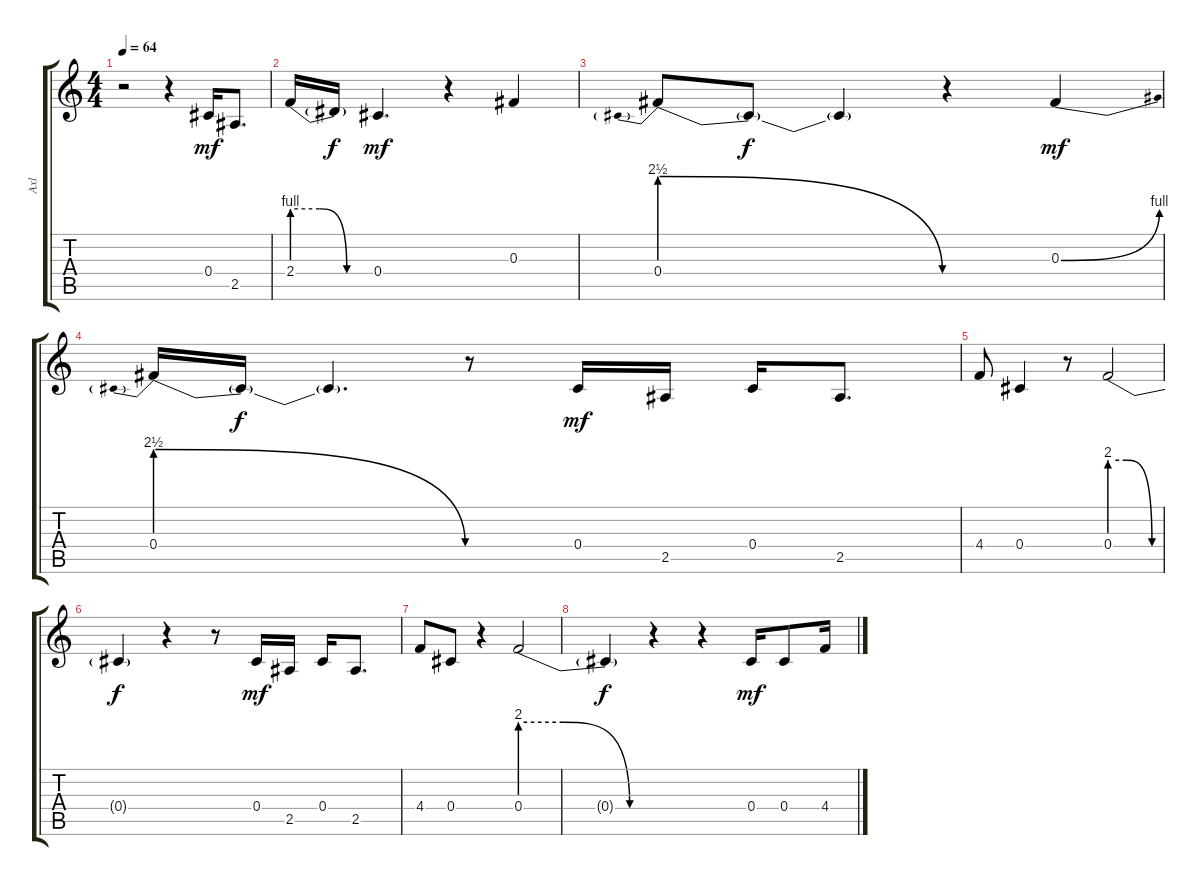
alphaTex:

\track ("Axl" "Axl") {instrument electricguitarclean}
\staff {score tabs}
\tuning (Eb4 Bb3 Gb3 Db3 Ab2 Eb2) {hide}
\ts (4 4)
\tempo 64
\clef g2
\ks c
r.2{dy mf} r.4 0.4.16 2.5.8{d} |
2.4{be (custom 0 4 20 4 40 0 60 0)}.16 2.4{t}.16{dy f} 0.4.4{d dy mf} r.4 0.3.4 |
0.4{be (prebendrelease 0 10 60 0)}.8 0.4{t}.8{dy f} 0.4{t}.4 r.4 0.3{be (bend 0 0 60 4)}.4{dy mf} |
0.4{be (prebendrelease 0 10 60 0)}.16 0.4{t}.16{dy f} 0.4{t}.4{d} r.8 0.4.16{dy mf} 2.5.16 0.4.16 2.5.8{d} |
4.4.8 0.4.4 r.8 0.4{be (custom 0 8 20 8 51 0 60 0)}.2 |
0.4{t}.4{dy f} r.4 r.8 0.4.16{dy mf} 2.5.16 0.4.16 2.5.8{d} |
4.4.8 0.4.8 r.4 0.4{be (custom 0 8 20 8 51 0 60 0)}.2 |
0.4{t}.4{dy f} r.4 r.4 0.4.16{dy mf} 0.4.8 4.4.16
